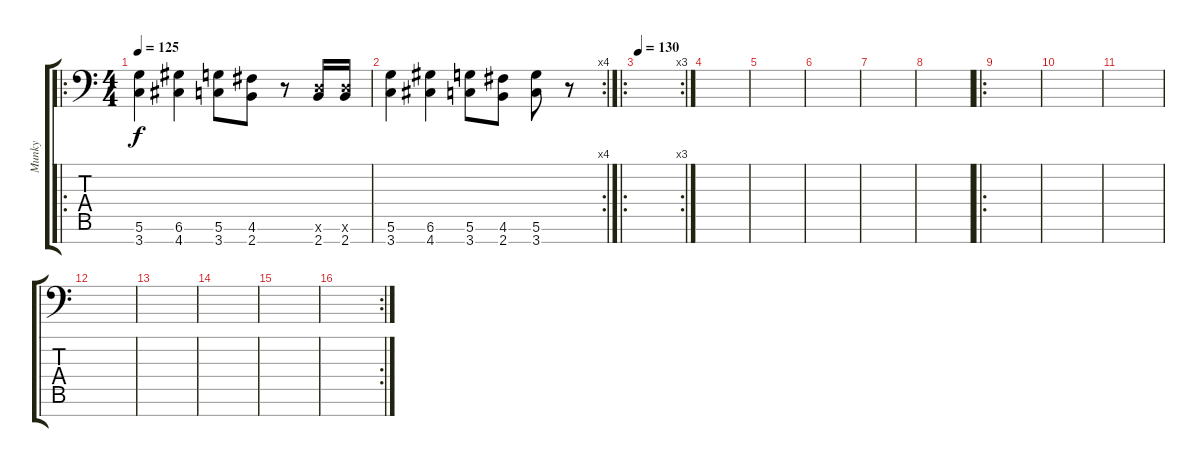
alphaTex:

\track ("Munky" "Munky") {instrument distortionguitar}
\staff {score tabs}
\tuning (D4 A3 F3 C3 G2 D2 A1) {hide}
\ro
\ts (4 4)
\tempo 125
\clef f4
\ks c
(5.6 3.7).4{dy f instrument distortionguitar} (6.6 4.7).4 (5.6 3.7).8 (4.6 2.7).8 r.8 (0.6{x} 2.7).16 (0.6{x} 2.7).16 |
\rc 4
(5.6 3.7).4 (6.6 4.7).4 (5.6 3.7).8 (4.6 2.7).8 (5.6 3.7).8 r.8 |
\ro
\rc 3
\tempo 130
|
|
|
|
|
|
\ro
|
|
|
|
|
|
|
\rc 2
